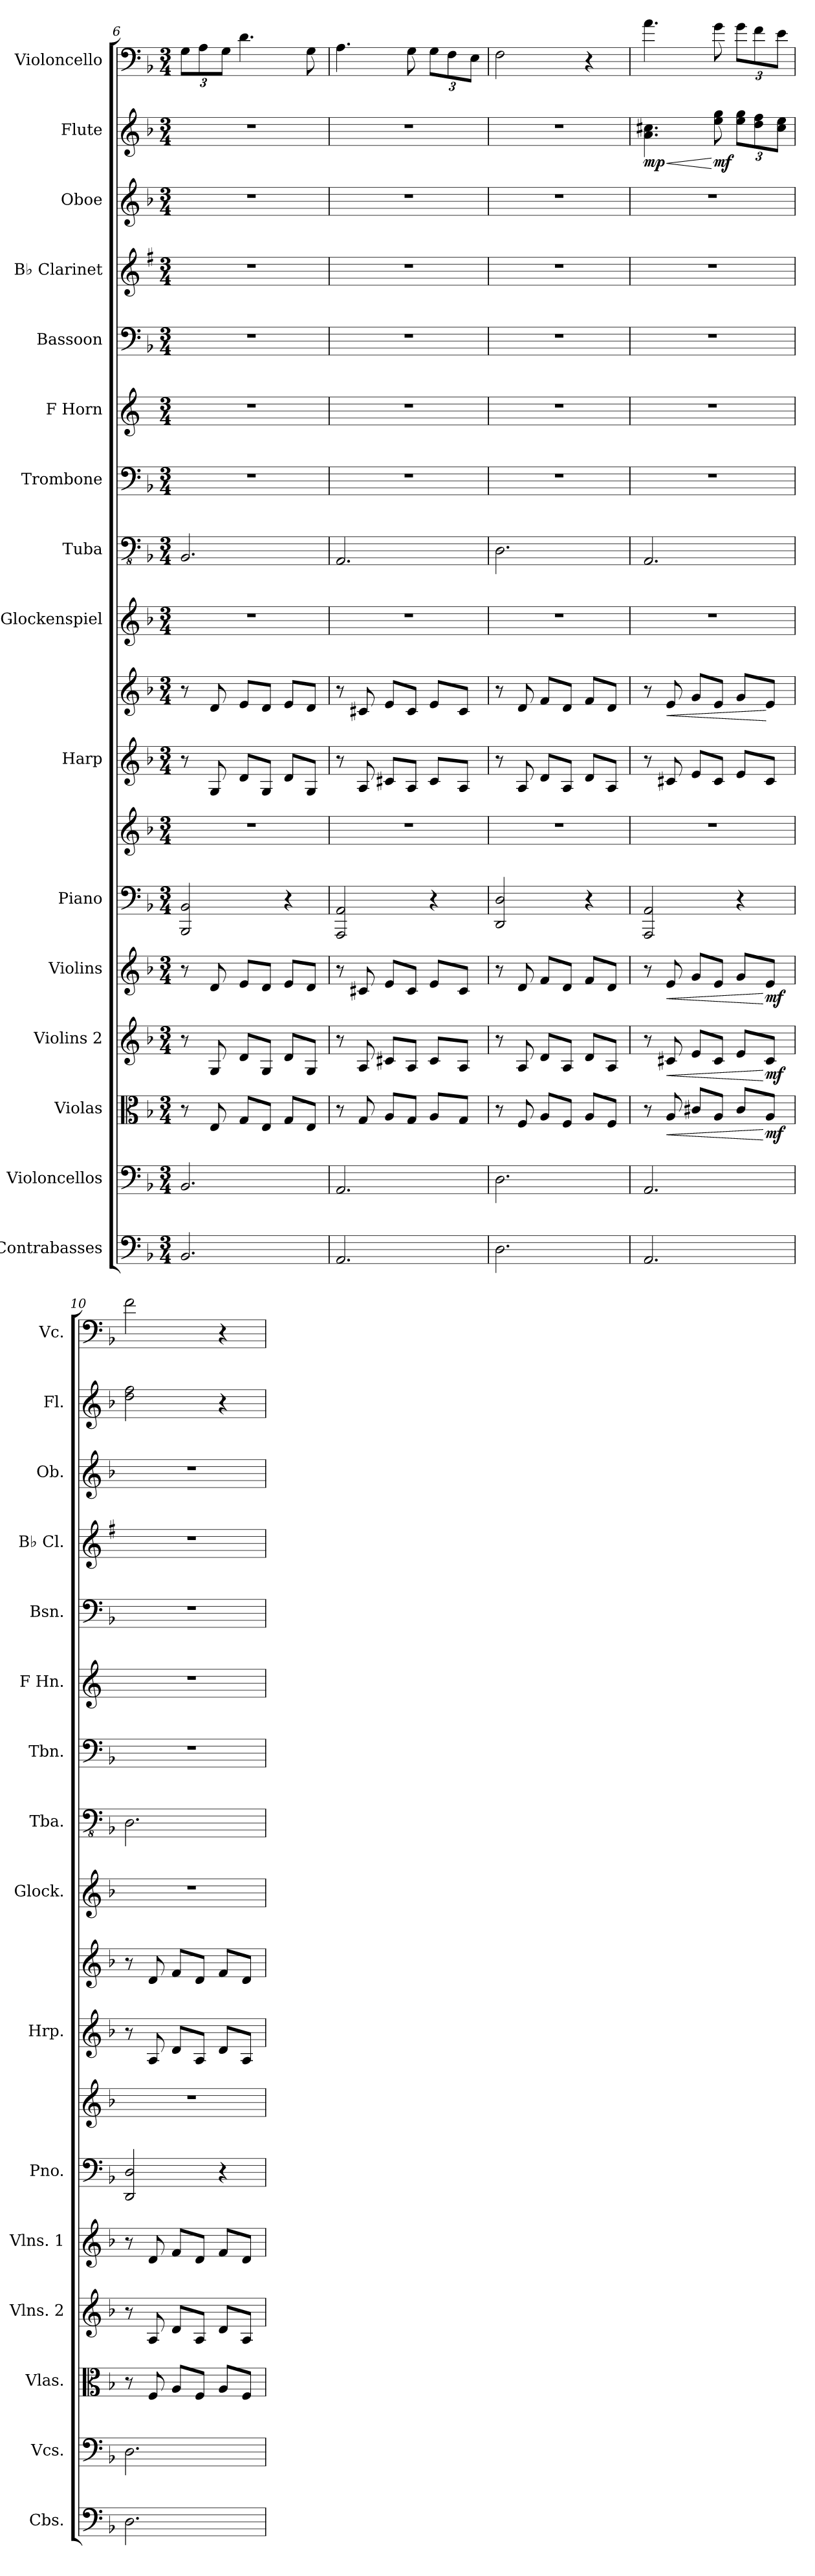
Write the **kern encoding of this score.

**kern	**kern	**kern	**dynam	**kern	**dynam	**kern	**dynam	**kern	**kern	**kern	**kern	**dynam	**kern	**kern	**kern	**kern	**kern	**kern	**kern	**kern	**dynam	**kern
*part16	*part15	*part14	*part14	*part13	*part13	*part12	*part12	*part11	*part11	*part10	*part10	*part10	*part9	*part8	*part7	*part6	*part5	*part4	*part3	*part2	*part2	*part1
*staff18	*staff17	*staff16	*staff16	*staff15	*staff15	*staff14	*staff14	*staff13	*staff12	*staff11	*staff10	*staff10/11	*staff9	*staff8	*staff7	*staff6	*staff5	*staff4	*staff3	*staff2	*staff2	*staff1
*I"Contrabasses	*I"Violoncellos	*I"Violas	*	*I"Violins 2	*	*I"Violins	*	*I"Piano	*	*I"Harp	*	*	*I"Glockenspiel	*I"Tuba	*I"Trombone	*I"F Horn	*I"Bassoon	*I"B♭ Clarinet	*I"Oboe	*I"Flute	*	*I"Violoncello
*I'Cbs.	*I'Vcs.	*I'Vlas.	*	*I'Vlns. 2	*	*I'Vlns. 1	*	*I'Pno.	*	*I'Hrp.	*	*	*I'Glock.	*I'Tba.	*I'Tbn.	*I'F Hn.	*I'Bsn.	*I'B♭ Cl.	*I'Ob.	*I'Fl.	*	*I'Vc.
*clefF4	*clefF4	*clefC3	*	*clefG2	*	*clefG2	*	*clefF4	*clefG2	*clefG2	*clefG2	*	*clefG2	*clefFv4	*clefF4	*clefG2	*clefF4	*clefG2	*clefG2	*clefG2	*	*clefF4
*ITrd7c12	*	*	*	*	*	*	*	*	*	*	*	*	*ITrd-14c-24	*	*	*ITrd4c7	*	*ITrd1c2	*	*	*	*
*k[b-]	*k[b-]	*k[b-]	*	*k[b-]	*	*k[b-]	*	*k[b-]	*k[b-]	*k[b-]	*k[b-]	*	*k[b-]	*k[b-]	*k[b-]	*k[b-]	*k[b-]	*k[b-]	*k[b-]	*k[b-]	*	*k[b-]
*M3/4	*M3/4	*M3/4	*	*M3/4	*	*M3/4	*	*M3/4	*M3/4	*M3/4	*M3/4	*	*M3/4	*M3/4	*M3/4	*M3/4	*M3/4	*M3/4	*M3/4	*M3/4	*	*M3/4
*	*	*	*	*	*	*	*	*	*	*	*	*	*	*	*	*	*	*	*	*	*	*Xbrackettup
=6	=6	=6	=6	=6	=6	=6	=6	=6	=6	=6	=6	=6	=6	=6	=6	=6	=6	=6	=6	=6	=6	=6
2.BBB-/	2.BB-/	8r	.	8r	.	8r	.	2BBB-/ 2BB-/	2.r	8r	8r	.	2.r	2.BBB-/	2.r	2.r	2.r	2.r	2.r	2.r	.	12G\L
.	.	.	.	.	.	.	.	.	.	.	.	.	.	.	.	.	.	.	.	.	.	12A\
.	.	8E/	.	8G/	.	8d/	.	.	.	8G/	8d/	.	.	.	.	.	.	.	.	.	.	.
.	.	.	.	.	.	.	.	.	.	.	.	.	.	.	.	.	.	.	.	.	.	12G\J
.	.	8G/L	.	8d/L	.	8e/L	.	.	.	8d/L	8e/L	.	.	.	.	.	.	.	.	.	.	4.d\
.	.	8E/J	.	8G/J	.	8d/J	.	.	.	8G/J	8d/J	.	.	.	.	.	.	.	.	.	.	.
.	.	8G/L	.	8d/L	.	8e/L	.	4r	.	8d/L	8e/L	.	.	.	.	.	.	.	.	.	.	.
.	.	8E/J	.	8G/J	.	8d/J	.	.	.	8G/J	8d/J	.	.	.	.	.	.	.	.	.	.	8G\
=7	=7	=7	=7	=7	=7	=7	=7	=7	=7	=7	=7	=7	=7	=7	=7	=7	=7	=7	=7	=7	=7	=7
2.AAA/	2.AA/	8r	.	8r	.	8r	.	2AAA/ 2AA/	2.r	8r	8r	.	2.r	2.AAA/	2.r	2.r	2.r	2.r	2.r	2.r	.	4.A\
.	.	8G/	.	8A/	.	8c#X/	.	.	.	8A/	8c#X/	.	.	.	.	.	.	.	.	.	.	.
.	.	8A/L	.	8c#X/L	.	8e/L	.	.	.	8c#X/L	8e/L	.	.	.	.	.	.	.	.	.	.	.
.	.	8G/J	.	8A/J	.	8c#/J	.	.	.	8A/J	8c#/J	.	.	.	.	.	.	.	.	.	.	8G\
.	.	8A/L	.	8c#/L	.	8e/L	.	4r	.	8c#/L	8e/L	.	.	.	.	.	.	.	.	.	.	12G\L
.	.	.	.	.	.	.	.	.	.	.	.	.	.	.	.	.	.	.	.	.	.	12F\
.	.	8G/J	.	8A/J	.	8c#/J	.	.	.	8A/J	8c#/J	.	.	.	.	.	.	.	.	.	.	.
.	.	.	.	.	.	.	.	.	.	.	.	.	.	.	.	.	.	.	.	.	.	12E\J
=8	=8	=8	=8	=8	=8	=8	=8	=8	=8	=8	=8	=8	=8	=8	=8	=8	=8	=8	=8	=8	=8	=8
2.DD\	2.D\	8r	.	8r	.	8r	.	2DD/ 2D/	2.r	8r	8r	.	2.r	2.DD\	2.r	2.r	2.r	2.r	2.r	2.r	.	2F\
.	.	8F/	.	8A/	.	8d/	.	.	.	8A/	8d/	.	.	.	.	.	.	.	.	.	.	.
.	.	8A/L	.	8d/L	.	8f/L	.	.	.	8d/L	8f/L	.	.	.	.	.	.	.	.	.	.	.
.	.	8F/J	.	8A/J	.	8d/J	.	.	.	8A/J	8d/J	.	.	.	.	.	.	.	.	.	.	.
.	.	8A/L	.	8d/L	.	8f/L	.	4r	.	8d/L	8f/L	.	.	.	.	.	.	.	.	.	.	4r
.	.	8F/J	.	8A/J	.	8d/J	.	.	.	8A/J	8d/J	.	.	.	.	.	.	.	.	.	.	.
=9	=9	=9	=9	=9	=9	=9	=9	=9	=9	=9	=9	=9	=9	=9	=9	=9	=9	=9	=9	=9	=9	=9
!	!	!	!	!	!	!	!	!	!	!	!	!	!	!	!	!	!	!	!	!	!LO:HP:b	!
!	!	!	!	!	!	!	!	!	!	!	!	!	!	!	!	!	!	!	!	!	!LO:DY:n=1:b	!
2.AAA/	2.AA/	8r	.	8r	.	8r	.	2AAA/ 2AA/	2.r	8r	8r	.	2.r	2.AAA/	2.r	2.r	2.r	2.r	2.r	4.a\ 4.cc#X\	< mp	4.a\
!	!	!	!LO:HP:b	!	!LO:HP:b	!	!LO:HP:b	!	!	!	!	!LO:HP:b	!	!	!	!	!	!	!	!	!	!
.	.	8A/	<	8c#X/	<	8e/	<	.	.	8c#X/	8e/	<	.	.	.	.	.	.	.	.	.	.
.	.	8c#X/L	.	8e/L	.	8g/L	.	.	.	8e/L	8g/L	.	.	.	.	.	.	.	.	.	.	.
!	!	!	!	!	!	!	!	!	!	!	!	!	!	!	!	!	!	!	!	!	!LO:DY:n=2:b	!
.	.	8A/J	.	8c#/J	.	8e/J	.	.	.	8c#/J	8e/J	.	.	.	.	.	.	.	.	8ee\ 8gg\	[ mf	8g\
*	*	*	*	*	*	*	*	*	*	*	*	*	*	*	*	*	*	*	*	*Xbrackettup	*	*
.	.	8c#/L	.	8e/L	.	8g/L	.	4r	.	8e/L	8g/L	.	.	.	.	.	.	.	.	12ee\ 12gg\L	.	12g\L
.	.	.	.	.	.	.	.	.	.	.	.	.	.	.	.	.	.	.	.	12dd\ 12ff\	.	12f\
!	!	!	!LO:DY:n=1:b	!	!LO:DY:n=1:b	!	!LO:DY:n=1:b	!	!	!	!	!LO:DY:n=1:b=2	!	!	!	!	!	!	!	!	!	!
!	!	!	!	!	!	!	!	!	!	!	!	!LO:DY:n=2:b	!	!	!	!	!	!	!	!	!	!
.	.	8A/J	[ mf	8c#/J	[ mf	8e/J	[ mf	.	.	8c#/J	8e/J	[ mf mf	.	.	.	.	.	.	.	.	.	.
.	.	.	.	.	.	.	.	.	.	.	.	.	.	.	.	.	.	.	.	12cc#\ 12ee\J	.	12e\J
=10	=10	=10	=10	=10	=10	=10	=10	=10	=10	=10	=10	=10	=10	=10	=10	=10	=10	=10	=10	=10	=10	=10
2.DD\	2.D\	8r	.	8r	.	8r	.	2DD/ 2D/	2.r	8r	8r	.	2.r	2.DD\	2.r	2.r	2.r	2.r	2.r	2dd\ 2ff\	.	2f\
.	.	8F/	.	8A/	.	8d/	.	.	.	8A/	8d/	.	.	.	.	.	.	.	.	.	.	.
.	.	8A/L	.	8d/L	.	8f/L	.	.	.	8d/L	8f/L	.	.	.	.	.	.	.	.	.	.	.
.	.	8F/J	.	8A/J	.	8d/J	.	.	.	8A/J	8d/J	.	.	.	.	.	.	.	.	.	.	.
.	.	8A/L	.	8d/L	.	8f/L	.	4r	.	8d/L	8f/L	.	.	.	.	.	.	.	.	4r	.	4r
.	.	8F/J	.	8A/J	.	8d/J	.	.	.	8A/J	8d/J	.	.	.	.	.	.	.	.	.	.	.
=	=	=	=	=	=	=	=	=	=	=	=	=	=	=	=	=	=	=	=	=	=	=
*-	*-	*-	*-	*-	*-	*-	*-	*-	*-	*-	*-	*-	*-	*-	*-	*-	*-	*-	*-	*-	*-	*-
